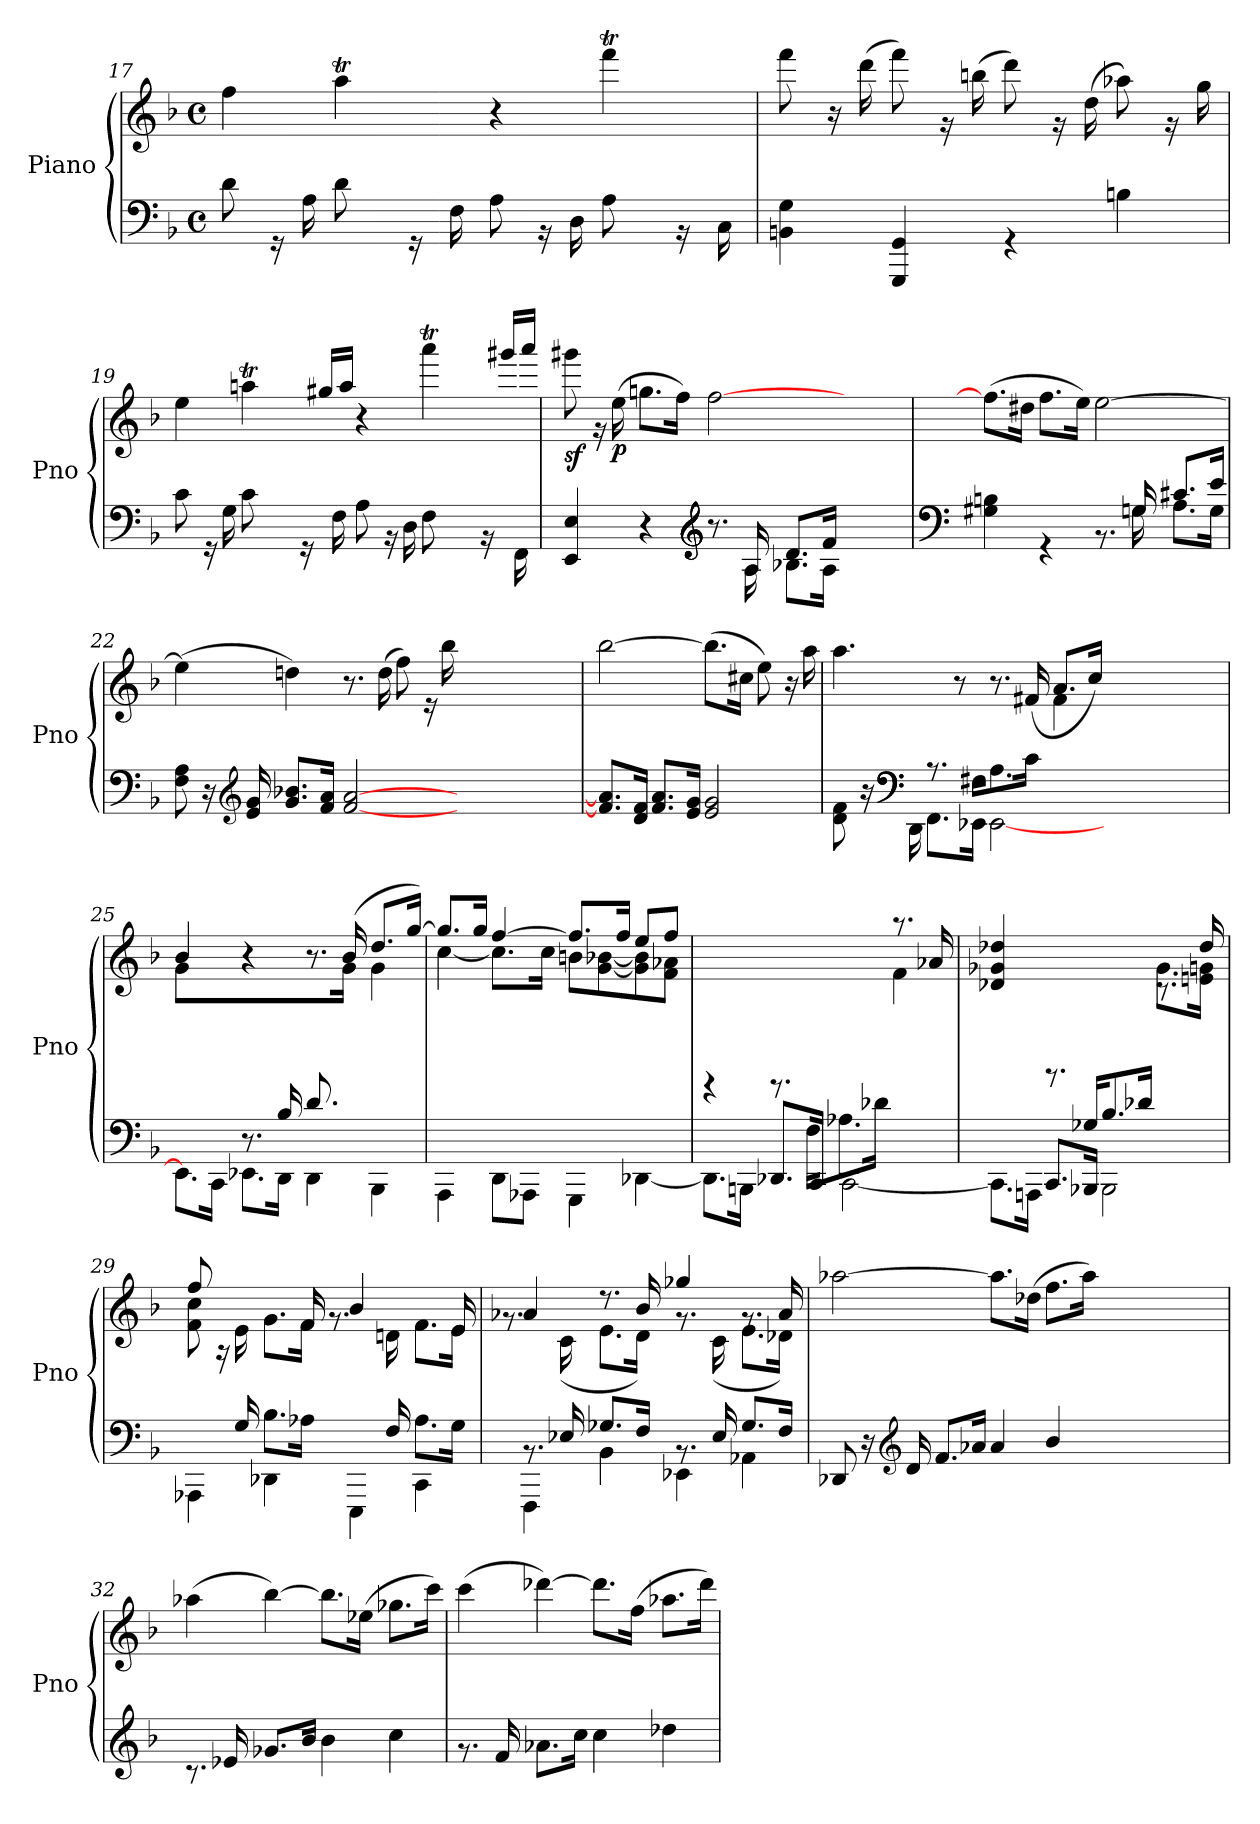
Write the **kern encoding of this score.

**kern	**kern	**dynam
*part1	*part1	*part1
*staff2	*staff1	*staff1/2
*I"Piano	*	*
*I'Pno	*	*
*clefF4	*clefG2	*
*k[b-]	*k[b-]	*
*M4/4	*M4/4	*
*met(c)	*met(c)	*
=17	=17	=17
*^	*^	*
*	*^	*	*^	*
*	*	*^	*	*	*	*
4ryy	1ryy	8ryy	8d\	4ff\	4ryy	8ryy	.
.	.	16rGG	16ryy	.	.	16ryy	.
.	.	16ryy	16A\	.	.	8.ryy	.
*	*	*	*	*	*Xtuplet	*	*
4ryy	.	8ryy	8d\	4aat\	20ryy	.	.
.	.	.	.	.	20bb-LLyy	.	.
.	.	.	.	.	20aayy	.	.
.	.	16rGG	16ryy	.	.	16ryy	.
.	.	.	.	.	20ggyy	.	.
.	.	16ryy	16F\	.	.	8.ryy	.
.	.	.	.	.	20aaJJyy	.	.
4ryy	.	8ryy	8A\	4r	4ryy	.	.
.	.	16r	16ryy	.	.	16ryy	.
.	.	16ryy	16D\	.	.	8.ryy	.
4ryy	.	8ryy	8A\	4fffT\	20ryy	.	.
.	.	.	.	.	20gggLLyy	.	.
.	.	.	.	.	20fffyy	.	.
.	.	16r	16ryy	.	.	16ryy	.
.	.	.	.	.	20eeeyy	.	.
.	.	16ryy	16C\	.	.	16ryy	.
.	.	.	.	.	20fffJJyy	.	.
*	*	*v	*v	*	*	*	*
*	*	*	*	*v	*v	*
=18	=18	=18	=18	=18	=18
8ryy	1ryy	4BBn\ 4G\	8ryy	8fff\	.
16ryy	.	.	16r	16ryy	.
8.ryy	.	.	16ryy	(>16ddd\	.
.	.	4GGG/ 4GG/	8ryy	8fff\)	.
16ryy	.	.	16rg	16ryy	.
8.ryy	.	.	16ryy	(>16bbn\	.
.	.	4r	8ryy	8ddd\)	.
16ryy	.	.	16rg	16ryy	.
8.ryy	.	.	16ryy	(>16dd\	.
.	.	4Bn\	8ryy	8aa-X\)	.
16ryy	.	.	16rg	16ryy	.
16ryy	.	.	16ryy	16gg\	.
!!LO:LB:g=z
=19	=19	=19	=19	=19	=19
*	*	*^	*	*^	*
4ryy	1ryy	8ryy	8c\	4ee\	4ryy	8ryy	.
.	.	16rGG	16ryy	.	.	16ryy	.
.	.	16ryy	16G\	.	.	8.ryy	.
4ryy	.	8ryy	8c\	4aant\	20ryy	.	.
.	.	.	.	.	20bbnLLyy	.	.
.	.	.	.	.	20aaJJyy	.	.
.	.	16rGG	16ryy	.	.	16ryy	.
.	.	.	.	.	20gg#X/LL	.	.
.	.	16ryy	16F\	.	.	8.ryy	.
.	.	.	.	.	20aa/JJ	.	.
4ryy	.	8ryy	8A\	4r	4ryy	.	.
.	.	16r	16ryy	.	.	16ryy	.
.	.	16ryy	16D\	.	.	8.ryy	.
4ryy	.	8ryy	8F\	4aaat\	20ryy	.	.
.	.	.	.	.	20bbbnLLyy	.	.
.	.	.	.	.	20aaaJJyy	.	.
.	.	16r	16ryy	.	.	16ryy	.
.	.	.	.	.	20ggg#X/LL	.	.
.	.	16ryy	16FF\	.	.	16ryy	.
.	.	.	.	.	20aaa/JJ	.	.
=20	=20	=20	=20	=20	=20	=20	=20
*	*	*	*	*	*	*^	*
!	!	!	!	!	!	!	!	!LO:DY:b
8ryy	1ryy	4EE/ 4E/	2ryy	8ryy	8ggg#X\	2ryy	2ryy	sf
16ryy	.	.	.	16rg	16ryy	.	.	.
!	!	!	!	!	!	!	!	!LO:DY:b
4ryy	.	.	.	16ryy	(>16ee\	.	.	p
.	.	4r	.	4ryy	8.ggn\L	.	.	.
16ryy	.	.	.	.	16ff\Jk)	.	.	.
*clefG2	*	*	*	*	*	*	*	*
2ryy	.	8.r	8.ryy	[2ff\	2ryy	2ryy	8.ryy	.
.	.	16A/	16A\	.	.	.	4ryy	.
.	.	8.d/L	8.B-X\L	.	.	.	.	.
.	.	16f/Jk	16A\Jk	.	.	.	16ryy	.
2ryy	2ryy	2ryy	2ryy	2ryy	2ryy	2ryy	2ryy	.
*v	*v	*v	*v	*	*	*	*	*
*	*v	*v	*v	*v	*
!!LO:LB:g=z
=21	=21	=21
*clefF4	*	*
*^	*^	*
*	*^	*	*	*
1ryy	4G#X\ 4Bn\	2ryy	(>8.ff\L]	2ryy	.
.	.	.	16dd#X\Jk	.	.
.	4r	.	8.ff\L	.	.
.	.	.	16ee\Jk)	.	.
.	8.r	8.ryy	[2ee\	8.ryy	.
.	16Gn/	16G\	.	4ryy	.
.	8.c#X/L	8.A\L	.	.	.
.	16e/Jk	16G\Jk	.	16ryy	.
=22	=22	=22	=22	=22	=22
*	*	*	*	*^	*
2ryy	1ryy	8F\ 8A\	(>4ee\]	2ryy	8.ryy	.
.	.	16r	.	.	.	.
*clefG2	*	*	*	*	*	*
.	.	16e/ 16g/	.	.	2ryy	.
.	.	8.g/ 8.b-X/L	4ddn\)	.	.	.
.	.	16f/ 16a/Jk	.	.	.	.
8.ryy	.	[2f/ [2a/	8.r	8.ryy	.	.
8.ryy	.	.	16ryy	(>16dd\	4ryy	.
.	.	.	8ryy	8ff\)	.	.
16ryy	.	.	16re	16ryy	.	.
16ryy	.	.	16ryy	16bb-\	16ryy	.
2ryy	2ryy	2ryy	2ryy	2ryy	2ryy	.
4ryy	4ryy	4ryy	4ryy	4ryy	4ryy	.
16ryy	16ryy	16ryy	16ryy	16ryy	16ryy	.
*	*	*	*	*v	*v	*
=23	=23	=23	=23	=23	=23
2..ryy	1ryy	8.f/] 8.a/]L	2ryy	[2bb-\	.
.	.	16d/ 16f/Jk	.	.	.
.	.	8.f/ 8.a/L	.	.	.
.	.	16e/ 16g/Jk	.	.	.
.	.	2e/ 2g/	4.ryy	(>8.bb-\L]	.
.	.	.	.	16cc#X\Jk	.
.	.	.	.	8ee\)	.
16ryy	.	.	16r	16ryy	.
16ryy	.	.	16ryy	16aa\	.
!!LO:PB:g=z
=24	=24	=24	=24	=24	=24
*	*	*^	*^	*^	*
!	!	!	!	!	!	!	!	!LO:DY:b
2.ryy	1ryy	8ryy	8d\ 8f\	4.aa\	2.ryy	8.ryy	8ryy	other-dynamics
.	.	16r	16ryy	.	.	.	16ryy	.
*clefF4	*	*	*	*	*	*	*	*
.	.	16ryy	16DD\	.	.	2ryy	2ryy	.
.	.	8.r	8.FF\L	.	.	.	.	.
.	.	.	.	8r	.	.	.	.
.	.	16F#X\KL	16EE-X\Jk	.	.	.	.	.
.	.	8.A\	[2EE-\	8.r	.	.	.	.
.	.	16c\Jk	.	(>16f#X/	.	4ryy	4ryy	.
4ryy	.	4ryy	.	8.a/L	4f#\	.	.	.
.	.	.	.	16cc/Jk)	.	16ryy	16ryy	.
2ryy	2ryy	2ryy	2ryy	2ryy	2ryy	2ryy	2ryy	.
4ryy	4ryy	4ryy	4ryy	4ryy	4ryy	4ryy	4ryy	.
16ryy	16ryy	16ryy	16ryy	16ryy	16ryy	16ryy	16ryy	.
*	*	*v	*v	*	*	*	*	*
*	*	*	*	*v	*v	*v	*
!!LO:PB:g=z
=25	=25	=25	=25	=25	=25
1ryy	4ryy	8.EE-\L]	4b-/	4g\	.
.	.	16CC\Jk	.	.	.
.	8.r	8.EE-X\L	4r	4..ryy	.
.	16B-/KL	16DD\Jk	.	.	.
.	8.d/	4DD\	8.r	.	.
.	4ryy	.	(>16b-/	16g\Jk	.
.	.	4BBB-\	8.dd/L	4g\	.
.	16ryy	.	[16gg/Jk)	.	.
*	*v	*v	*	*	*
=26	=26	=26	=26	=26
1ryy	4AAA\	8.gg/L]	[4cc\	.
.	.	16gg/Jk	.	.
.	8DD\L	[4ff/	8.cc\L]	.
.	8AAA-X\J	.	.	.
.	.	.	16cc\Jk	.
.	4GGG\	8.ff/L]	8bn\L	.
.	.	.	[8g\ [8b-X\	.
.	.	16ff/Jk	.	.
.	[4DD-X\	8ee/L	8g\] 8b-\]	.
.	.	8ff/J	8f\ 8a-X\J	.
=27	=27	=27	=27	=27
*^	*^	*	*	*
4..ryy	2.ryy	1ryy	8.DD-\L]	4rFFF	2.ryy	.
.	.	.	16BBBn\Jk	.	.	.
.	.	.	8.DD-X/L	8.rFFF	.	.
16F\KL	.	.	16CC/Jk	4ryy	.	.
8.A-X\	.	.	[2CC\	.	.	.
16d-X\Jk	.	.	.	16ryy	.	.
4ryy	4ryy	.	.	4f\	8.raa	.
.	.	.	.	.	16a-X/	.
!!LO:LB:g=z	!!
=28	=28	=28	=28	=28	=28	=28
4..ryy	2.ryy	1ryy	8.CC\L]	4d-X/ 4g-X/ 4dd-X/	2.ryy	.
.	.	.	16AAAn\Jk	.	.	.
.	.	.	8.CC/L	8.rAAA	.	.
16G-X/KL	.	.	16BBB-X/Jk	4ryy	.	.
8.B-/	.	.	2BBB-\	.	.	.
16d-/Jk	.	.	.	16ryy	.	.
4ryy	4ryy	.	.	8.g-\L	8.r	.
.	.	.	.	16en\ 16gn\Jk	16dd-/	.
*	*	*v	*v	*	*	*
!!LO:LB:g=z	!!
=29	=29	=29	=29	=29	=29
8ryy	8.ryy	4AAA-X\	8ff/	8f\ 8cc\	.
16ryy	.	.	16rA	16ryy	.
2ryy	16G/	.	16ryy	16e\	.
.	8.B-\L	4DD-X\	8.ryy	8.g\L	.
.	16A-X\Jk	.	16f/	16f\Jk	.
.	8.ryy	4EEE\	4b-/	8.rg	.
4ryy	16F/	.	.	16dn\	.
.	8.A-\L	4CC\	8.ryy	8.f\L	.
16ryy	16G\Jk	.	16e/	16e\Jk	.
=30	=30	=30	=30	=30	=30
!	!	!	!	!	!LO:DY:b
1ryy	4FFF\	8.rBB	4a-X/	8.rg	other-dynamics
.	.	16E-X/	.	(>16c\	.
.	4BB-\	8.G-X/L	8.r	8.e\L	.
.	.	16F/Jk	16b-/	16d\Jk)	.
.	4EE-X\	8.rBB	4gg-X/	8.rg	.
.	.	16E-/	.	(>16c\	.
.	4AA-X\	8.G-/L	8.rg	8.e\L	.
.	.	16F/Jk	16a-/	16d-X\Jk)	.
=31	=31	=31	=31	=31	=31
!	!	!	!	!	!LO:DY:b
*	*v	*v	*	*	*
1ryy	8DD-X/	[2aa-X\	8.ryy	other-dynamics
.	16r	.	.	.
*clefG2	*	*	*	*
.	16d/	.	2ryy	.
.	8.f/L	.	.	.
.	16a-X/Jk	.	.	.
.	4a-/	8.aa-\L]	.	.
.	.	(>16dd-X\Jk	4ryy	.
.	4b-/	8.ff\L	.	.
.	.	16aa-\Jk)	16ryy	.
2ryy	2ryy	2ryy	2ryy	.
4ryy	4ryy	4ryy	4ryy	.
16ryy	16ryy	16ryy	16ryy	.
*	*	*v	*v	*
!!LO:LB:g=z
=32	=32	=32	=32
1ryy	8.r	(>4aa-X\	.
.	16e-X/	.	.
.	8.g-X/L	[4bb-\)	.
.	16b-/Jk	.	.
.	4b-\	8.bb-\L]	.
.	.	(>16ee-X\Jk	.
.	4cc\	8.gg-X\L	.
.	.	16ccc\Jk)	.
=33	=33	=33	=33
1ryy	8.r	(>4ccc\	.
.	16f/	.	.
.	8.a-X\L	[4ddd-X\)	.
.	16cc\Jk	.	.
.	4cc\	8.ddd-\L]	.
.	.	(>16ff\Jk	.
.	4dd-X\	8.aa-X\L	.
.	.	16ddd-\Jk)	.
*v	*v	*	*
=	=	=
*-	*-	*-
